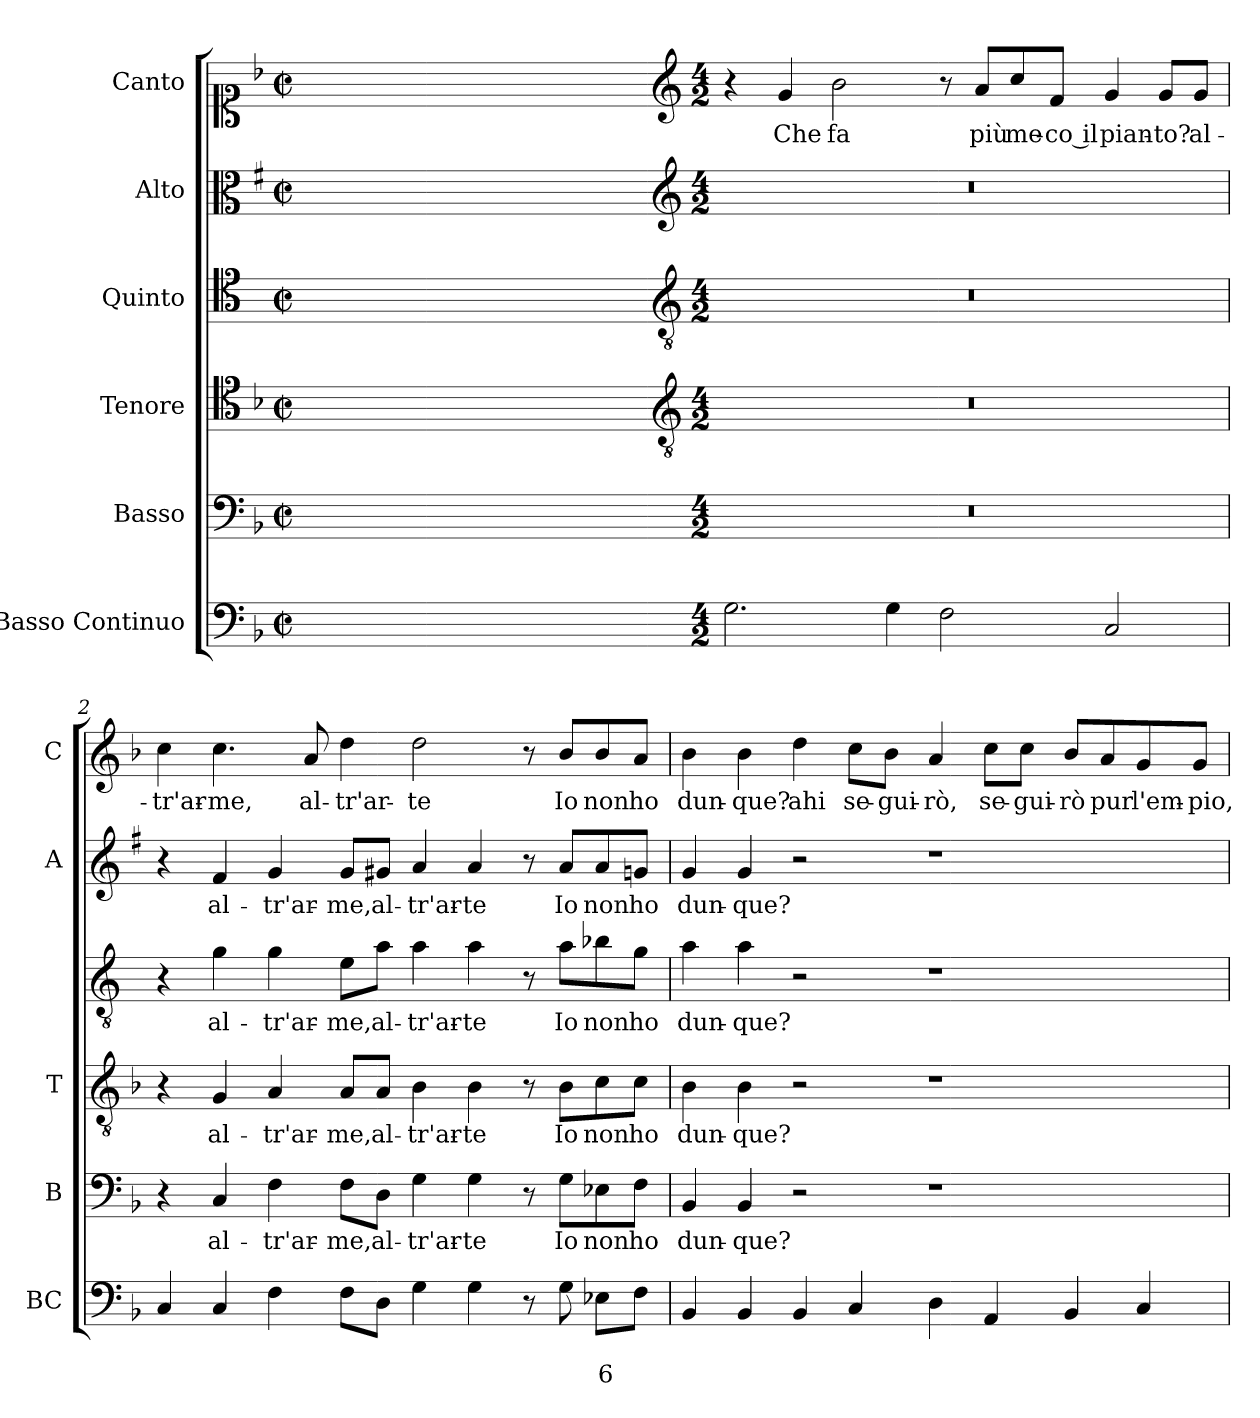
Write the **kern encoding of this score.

**kern	**text	**text	**kern	**text	**kern	**text	**kern	**text	**kern	**text	**kern	**text
*part6	*part6	*part6	*part5	*part5	*part4	*part4	*part3	*part3	*part2	*part2	*part1	*part1
*staff6	*staff6	*staff6	*staff5	*staff5	*staff4	*staff4	*staff3	*staff3	*staff2	*staff2	*staff1	*staff1
*I"Basso Continuo	*	*	*I"Basso	*	*I"Tenore	*	*I"Quinto	*	*I"Alto	*	*I"Canto	*
*I'BC	*	*	*I'B	*	*I'T	*	*	*	*I'A	*	*I'C	*
*clefF4	*	*	*clefF4	*	*clefC4	*	*clefC4	*	*clefC3	*	*clefC1	*
*	*	*	*	*	*	*	*ITrd4c7	*	*ITrd1c2	*	*	*
*k[b-]	*	*	*k[b-]	*	*k[b-]	*	*k[b-]	*	*k[b-]	*	*k[b-]	*
*F:	*	*	*F:	*	*F:	*	*F:	*	*F:	*	*F:	*
*M2/2	*	*	*M2/2	*	*M2/2	*	*M2/2	*	*M2/2	*	*M2/2	*
*met(c|)	*	*	*met(c|)	*	*met(c|)	*	*met(c|)	*	*met(c|)	*	*met(c|)	*
=	=	=	=	=	=	=	=	=	=	=	=	=
1ryy	.	.	1ryy	.	1ryy	.	1ryy	.	1ryy	.	1ryy	.
=1X-	=1X-	=1X-	=1X-	=1X-	=1X-	=1X-	=1X-	=1X-	=1X-	=1X-	=1X-	=1X-
4ryy	.	.	4ryy	.	4ryy	.	4ryy	.	4ryy	.	4ryy	.
4ryy	.	.	4ryy	.	4ryy	.	4ryy	.	4ryy	.	4ryy	.
4ryy	.	.	4ryy	.	4ryy	.	4ryy	.	4ryy	.	4ryy	.
4ryy	.	.	4ryy	.	4ryy	.	4ryy	.	4ryy	.	4ryy	.
=1-	=1-	=1-	=1-	=1-	=1-	=1-	=1-	=1-	=1-	=1-	=1-	=1-
*	*	*	*	*	*clefGv2	*	*clefGv2	*	*clefG2	*	*clefG2	*
*M4/2	*	*	*M4/2	*	*M4/2	*	*M4/2	*	*M4/2	*	*M4/2	*
2.G\	.	.	0r	.	0r	.	0r	.	0r	.	4r	.
!	!	!	!	!	!	!	!	!	!	!	!	!LO:LY:b
.	.	.	.	.	.	.	.	.	.	.	4g/	Che
!	!	!	!	!	!	!	!	!	!	!	!	!LO:LY:b
.	.	.	.	.	.	.	.	.	.	.	2b-\	fa
4G\	.	.	.	.	.	.	.	.	.	.	.	.
2F\	.	.	.	.	.	.	.	.	.	.	8r	.
!	!	!	!	!	!	!	!	!	!	!	!	!LO:LY:b
.	.	.	.	.	.	.	.	.	.	.	8a/L	più
!	!	!	!	!	!	!	!	!	!	!	!	!LO:LY:b
.	.	.	.	.	.	.	.	.	.	.	8cc/	me-
!	!	!	!	!	!	!	!	!	!	!	!	!LO:LY:b
.	.	.	.	.	.	.	.	.	.	.	8f/J	-co il
!	!	!	!	!	!	!	!	!	!	!	!	!LO:LY:b
2C/	.	.	.	.	.	.	.	.	.	.	4g/	pian-
!	!	!	!	!	!	!	!	!	!	!	!	!LO:LY:b
.	.	.	.	.	.	.	.	.	.	.	8g/L	-to?
!	!	!	!	!	!	!	!	!	!	!	!	!LO:LY:b
.	.	.	.	.	.	.	.	.	.	.	8g/J	al-
=2	=2	=2	=2	=2	=2	=2	=2	=2	=2	=2	=2	=2
!	!	!	!	!	!	!	!	!	!	!	!	!LO:LY:b
4C/	.	.	4r	.	4r	.	4r	.	4r	.	4cc\	-tr'ar-
!	!	!	!	!LO:LY:b	!	!LO:LY:b	!	!LO:LY:b	!	!LO:LY:b	!	!LO:LY:b
4C/	.	.	4C/	al-	4G/	al-	4c\	al-	4e/	al-	4.cc\	-me,
!	!	!	!	!LO:LY:b	!	!LO:LY:b	!	!LO:LY:b	!	!LO:LY:b	!	!
4F\	.	.	4F\	-tr'ar-	4A/	-tr'ar-	4c\	-tr'ar-	4f/	-tr'ar-	.	.
!	!	!	!	!	!	!	!	!	!	!	!	!LO:LY:b
.	.	.	.	.	.	.	.	.	.	.	8a/	al-
!	!	!	!	!LO:LY:b	!	!LO:LY:b	!	!LO:LY:b	!	!LO:LY:b	!	!LO:LY:b
8F\L	.	.	8F\L	-me,	8A/L	-me,	8A\L	-me,	8f/L	-me,	4dd\	-tr'ar-
!	!	!	!	!LO:LY:b	!	!LO:LY:b	!	!LO:LY:b	!	!LO:LY:b	!	!
8D\J	.	.	8D\J	al-	8A/J	al-	8d\J	al-	8f#X/J	al-	.	.
!	!	!	!	!LO:LY:b	!	!LO:LY:b	!	!LO:LY:b	!	!LO:LY:b	!	!LO:LY:b
4G\	.	.	4G\	-tr'ar-	4B-\	-tr'ar-	4d\	-tr'ar-	4g/	-tr'ar-	2dd\	-te
!	!	!	!	!LO:LY:b	!	!LO:LY:b	!	!LO:LY:b	!	!LO:LY:b	!	!
4G\	.	.	4G\	-te	4B-\	-te	4d\	-te	4g/	-te	.	.
8r	.	.	8r	.	8r	.	8r	.	8r	.	8r	.
!	!	!	!	!LO:LY:b	!	!LO:LY:b	!	!LO:LY:b	!	!LO:LY:b	!	!LO:LY:b
8G\	.	.	8G\L	Io	8B-\L	Io	8d\L	Io	8g/L	Io	8b-/L	Io
!	!	!LO:LY:b	!	!LO:LY:b	!	!LO:LY:b	!	!LO:LY:b	!	!LO:LY:b	!	!LO:LY:b
8E-X\L	.	6	8E-X\	non	8c\	non	8e-X\	non	8g/	non	8b-/	non
!	!	!	!	!LO:LY:b	!	!LO:LY:b	!	!LO:LY:b	!	!LO:LY:b	!	!LO:LY:b
8F\J	.	.	8F\J	ho	8c\J	ho	8c\J	ho	8fn/J	ho	8a/J	ho
!!LO:LB:g=z
=3	=3	=3	=3	=3	=3	=3	=3	=3	=3	=3	=3	=3
!	!	!	!	!LO:LY:b	!	!LO:LY:b	!	!LO:LY:b	!	!LO:LY:b	!	!LO:LY:b
4BB-/	.	.	4BB-/	dun-	4B-\	dun-	4d\	dun-	4f/	dun-	4b-\	dun-
!	!	!	!	!LO:LY:b	!	!LO:LY:b	!	!LO:LY:b	!	!LO:LY:b	!	!LO:LY:b
4BB-/	.	.	4BB-/	-que?	4B-\	-que?	4d\	-que?	4f/	-que?	4b-\	-que?
!	!	!	!	!	!	!	!	!	!	!	!	!LO:LY:b
4BB-/	.	.	2r	.	2r	.	2r	.	2r	.	4dd\	ahi
!	!	!	!	!	!	!	!	!	!	!	!	!LO:LY:b
4C/	.	.	.	.	.	.	.	.	.	.	8cc\L	se-
!	!	!	!	!	!	!	!	!	!	!	!	!LO:LY:b
.	.	.	.	.	.	.	.	.	.	.	8b-\J	-gui-
!	!	!	!	!	!	!	!	!	!	!	!	!LO:LY:b
4D\	.	.	1r	.	1r	.	1r	.	1r	.	4a/	-rò,
!	!	!	!	!	!	!	!	!	!	!	!	!LO:LY:b
4AA/	.	.	.	.	.	.	.	.	.	.	8cc\L	se-
!	!	!	!	!	!	!	!	!	!	!	!	!LO:LY:b
.	.	.	.	.	.	.	.	.	.	.	8cc\J	-gui-
!	!	!	!	!	!	!	!	!	!	!	!	!LO:LY:b
4BB-/	.	.	.	.	.	.	.	.	.	.	8b-/L	-rò
!	!	!	!	!	!	!	!	!	!	!	!	!LO:LY:b
.	.	.	.	.	.	.	.	.	.	.	8a/	pur
!	!	!	!	!	!	!	!	!	!	!	!	!LO:LY:b
4C/	.	.	.	.	.	.	.	.	.	.	8g/	l'em-
!	!	!	!	!	!	!	!	!	!	!	!	!LO:LY:b
.	.	.	.	.	.	.	.	.	.	.	8g/J	-pio,
=	=	=	=	=	=	=	=	=	=	=	=	=
*-	*-	*-	*-	*-	*-	*-	*-	*-	*-	*-	*-	*-
